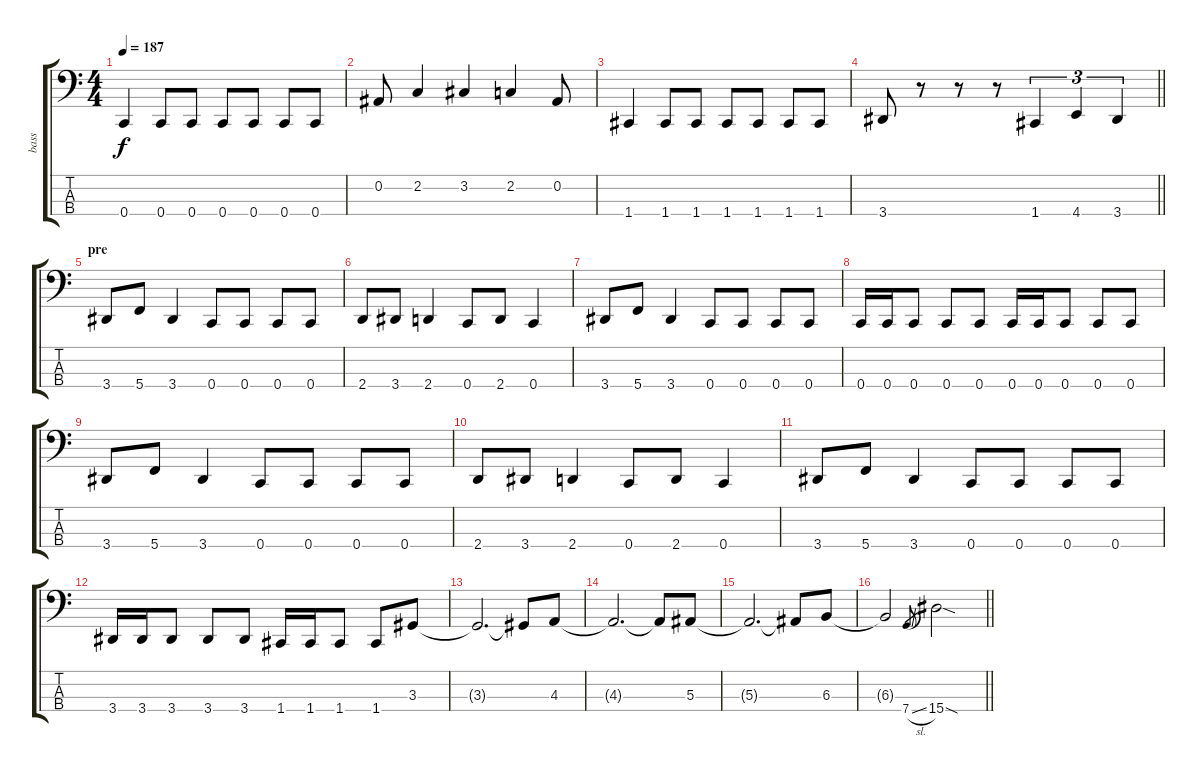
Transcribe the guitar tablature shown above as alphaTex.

\track ("bass" "bass") {instrument slapbass2}
\staff {score tabs}
\tuning (Eb2 Bb1 F1 C1) {hide}
\ts (4 4)
\tempo 187
\clef f4
\ks c
0.4.4{dy f} 0.4.8 0.4.8 0.4.8 0.4.8 0.4.8 0.4.8 |
0.2.8 2.2.4 3.2.4 2.2.4 0.2.8 |
1.4.4 1.4.8 1.4.8 1.4.8 1.4.8 1.4.8 1.4.8 |
\barLineRight lightlight
3.4.8 r.8 r.8 r.8 1.4.4{tu (3 2)} 4.4.4{tu (3 2)} 3.4.4{tu (3 2)} |
\section ("" "pre")
3.4.8 5.4.8 3.4.4 0.4.8 0.4.8 0.4.8 0.4.8 |
2.4.8 3.4.8 2.4.4 0.4.8 2.4.8 0.4.4 |
3.4.8 5.4.8 3.4.4 0.4.8 0.4.8 0.4.8 0.4.8 |
0.4.16 0.4.16 0.4.8 0.4.8 0.4.8 0.4.16 0.4.16 0.4.8 0.4.8 0.4.8 |
3.4.8 5.4.8 3.4.4 0.4.8 0.4.8 0.4.8 0.4.8 |
2.4.8 3.4.8 2.4.4 0.4.8 2.4.8 0.4.4 |
3.4.8 5.4.8 3.4.4 0.4.8 0.4.8 0.4.8 0.4.8 |
3.4.16 3.4.16 3.4.8 3.4.8 3.4.8 1.4.16 1.4.16 1.4.8 1.4.8 3.3.8 |
3.3{t}.2{d} 3.3{t}.8 4.3.8 |
4.3{t}.2{d} 4.3{t}.8 5.3.8 |
5.3{t}.2{d} 5.3{t}.8 6.3.8 |
\barLineRight lightlight
6.3{t}.2 7.4{sl}.8{gr} 15.4{sod}.2
